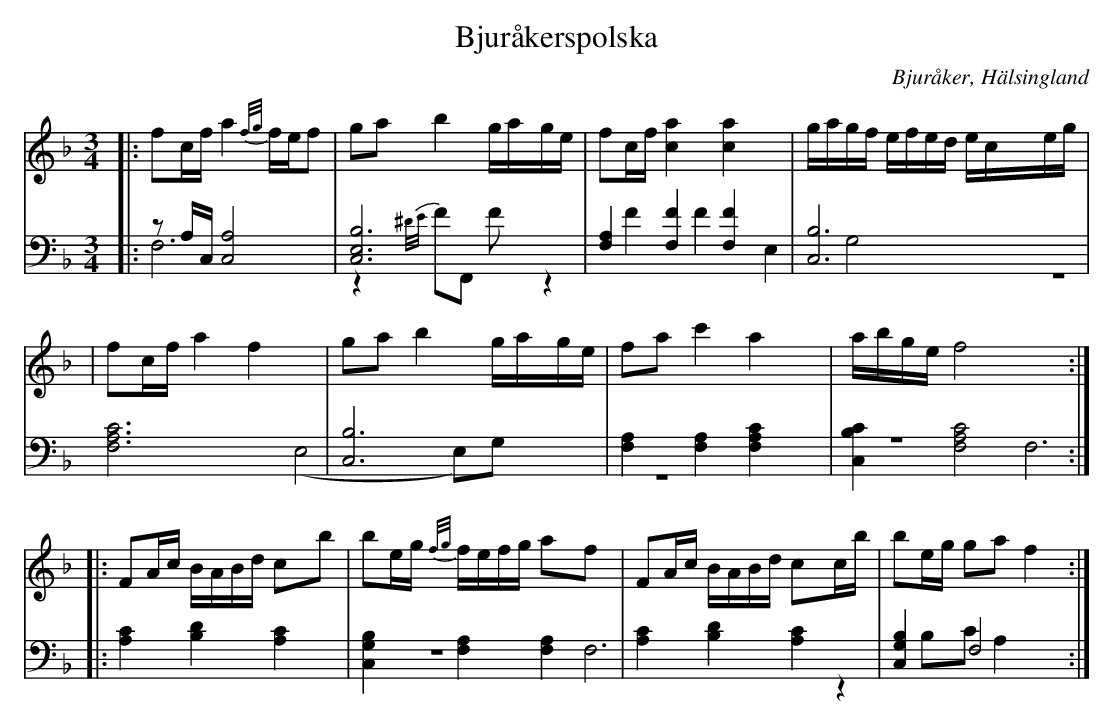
X:1
T: Bjuråkerspolska
O: Bjuråker, Hälsingland
M: 3/4
L: 1/8
K: F
V:1
V:2
V:3 merge
V: 1
|:fc/f/ a2 {f/g/}f/e/f|ga b2 g/a/g/e/|fc/f/ [c2a2] [c2a2]|g/a/g/f/ e/f/e/d/ e/c/e/g/|
|fc/f/ a2 f2|ga b2 g/a/g/e/|fa c'2 a2| a/b/g/e/ f4:|
|:FA/c/ B/A/B/d/ cb|be/g/ {f/g/}f/e/f/g/ af|FA/c/ B/A/B/d/ cc/b/|be/g/ ga f2:|
V:2 clef=bass
|:zA,/C,/ [A,4C,4]|[C,6E,6B,6]|[F,2A,2] [F,2F2] [F,2F2]|[C,6B,6]|
[F,6A,6C6]|[C,6B,6]|[F,2A,2] [F,2A,2] [F,2A,2C2]|[C,2B,2C2] [F,4A,4C4]:|
 |:[A,2C2] [B,2D2] [A,2C2]|[C,2G,2B,2] [F,2A,2] [F,2A,2]|[A,2C2] [B,2D2] [A,2C2]|[C,2G,2B,2] F,4 :|
V:3 clef=bass
 |:F,6|z2 {^D/E/}FF,, F|z2 F2 F2|E,2 G,4|
 |z6|(E,4 E,)G,|z6|z6:|
|:F,6|z6|F,6|z2 B,C A,2:|
